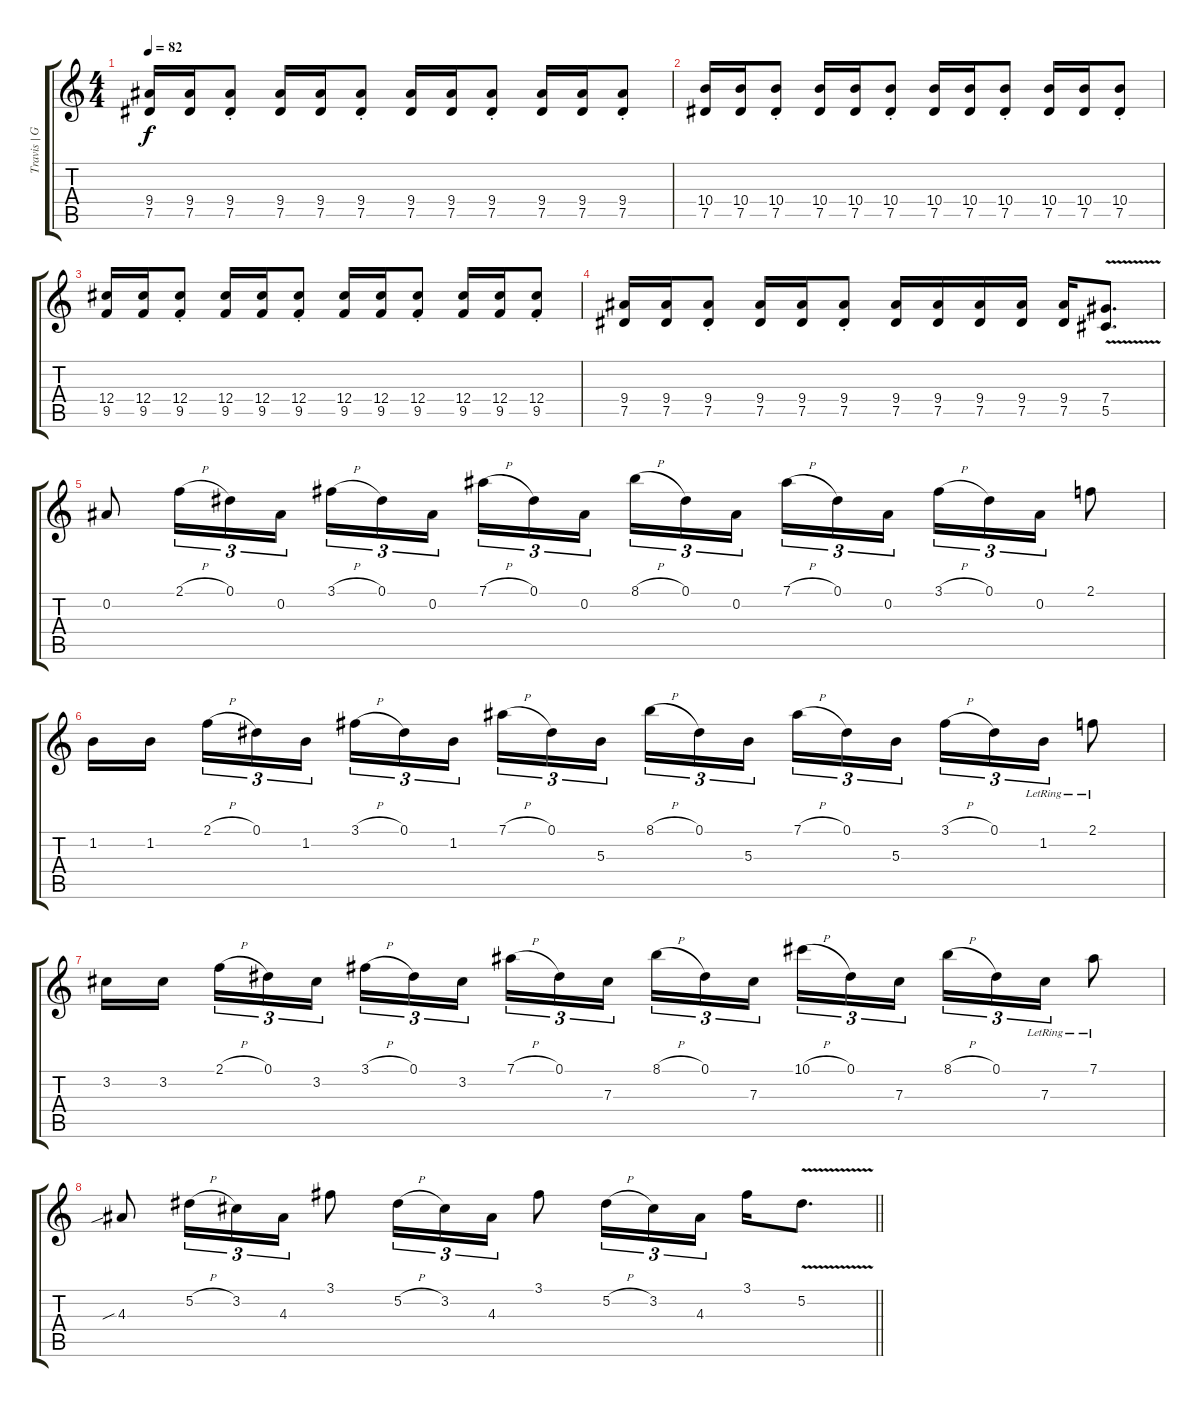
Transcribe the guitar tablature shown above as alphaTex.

\track ("Travis | Gtr. 2" "Travis | G") {instrument overdrivenguitar}
\staff {score tabs}
\tuning (Eb4 Bb3 Gb3 Db3 Ab2 Eb2) {hide}
\ts (4 4)
\tempo 82
\clef g2
\ks c
(9.4 7.5).16{dy f} (9.4 7.5).16 (9.4{st} 7.5{st}).8 (9.4 7.5).16 (9.4 7.5).16 (9.4{st} 7.5{st}).8 (9.4 7.5).16 (9.4 7.5).16 (9.4{st} 7.5{st}).8 (9.4 7.5).16 (9.4 7.5).16 (9.4{st} 7.5{st}).8 |
(10.4 7.5).16 (10.4 7.5).16 (10.4{st} 7.5{st}).8 (10.4 7.5).16 (10.4 7.5).16 (10.4{st} 7.5{st}).8 (10.4 7.5).16 (10.4 7.5).16 (10.4{st} 7.5{st}).8 (10.4 7.5).16 (10.4 7.5).16 (10.4{st} 7.5{st}).8 |
(12.4 9.5).16 (12.4 9.5).16 (12.4{st} 9.5{st}).8 (12.4 9.5).16 (12.4 9.5).16 (12.4{st} 9.5{st}).8 (12.4 9.5).16 (12.4 9.5).16 (12.4{st} 9.5{st}).8 (12.4 9.5).16 (12.4 9.5).16 (12.4{st} 9.5{st}).8 |
(9.4 7.5).16 (9.4 7.5).16 (9.4{st} 7.5{st}).8 (9.4 7.5).16 (9.4 7.5).16 (9.4{st} 7.5{st}).8 (9.4 7.5).16 (9.4 7.5).16 (9.4 7.5).16 (9.4 7.5).16 (9.4 7.5).16 (7.4{v} 5.5{v}).8{d} |
0.2.8 2.1{h}.16{tu (3 2)} 0.1.16{tu (3 2)} 0.2.16{tu (3 2)} 3.1{h}.16{tu (3 2)} 0.1.16{tu (3 2)} 0.2.16{tu (3 2) beam splitsecondary} 7.1{h}.16{tu (3 2)} 0.1.16{tu (3 2)} 0.2.16{tu (3 2)} 8.1{h}.16{tu (3 2)} 0.1.16{tu (3 2)} 0.2.16{tu (3 2) beam splitsecondary} 7.1{h}.16{tu (3 2)} 0.1.16{tu (3 2)} 0.2.16{tu (3 2)} 3.1{h}.16{tu (3 2)} 0.1.16{tu (3 2)} 0.2.16{tu (3 2)} 2.1.8 |
1.2.16 1.2.16{beam splitsecondary} 2.1{h}.16{tu (3 2)} 0.1.16{tu (3 2)} 1.2.16{tu (3 2)} 3.1{h}.16{tu (3 2)} 0.1.16{tu (3 2)} 1.2.16{tu (3 2) beam splitsecondary} 7.1{h}.16{tu (3 2)} 0.1.16{tu (3 2)} 5.3.16{tu (3 2)} 8.1{h}.16{tu (3 2)} 0.1.16{tu (3 2)} 5.3.16{tu (3 2) beam splitsecondary} 7.1{h}.16{tu (3 2)} 0.1.16{tu (3 2)} 5.3.16{tu (3 2)} 3.1{h}.16{tu (3 2)} 0.1.16{tu (3 2)} 1.2{lr}.16{tu (3 2)} 2.1{lr}.8 |
3.2.16 3.2.16{beam splitsecondary} 2.1{h}.16{tu (3 2)} 0.1.16{tu (3 2)} 3.2.16{tu (3 2)} 3.1{h}.16{tu (3 2)} 0.1.16{tu (3 2)} 3.2.16{tu (3 2) beam splitsecondary} 7.1{h}.16{tu (3 2)} 0.1.16{tu (3 2)} 7.3.16{tu (3 2)} 8.1{h}.16{tu (3 2)} 0.1.16{tu (3 2)} 7.3.16{tu (3 2) beam splitsecondary} 10.1{h}.16{tu (3 2)} 0.1.16{tu (3 2)} 7.3.16{tu (3 2)} 8.1{h}.16{tu (3 2)} 0.1.16{tu (3 2)} 7.3{lr}.16{tu (3 2)} 7.1{lr}.8 |
\barLineRight lightlight
4.3{sib}.8 5.2{h}.16{tu (3 2)} 3.2.16{tu (3 2)} 4.3.16{tu (3 2)} 3.1.8 5.2{h}.16{tu (3 2)} 3.2.16{tu (3 2)} 4.3.16{tu (3 2)} 3.1.8 5.2{h}.16{tu (3 2)} 3.2.16{tu (3 2)} 4.3.16{tu (3 2)} 3.1.16 5.2{v}.8{d}
